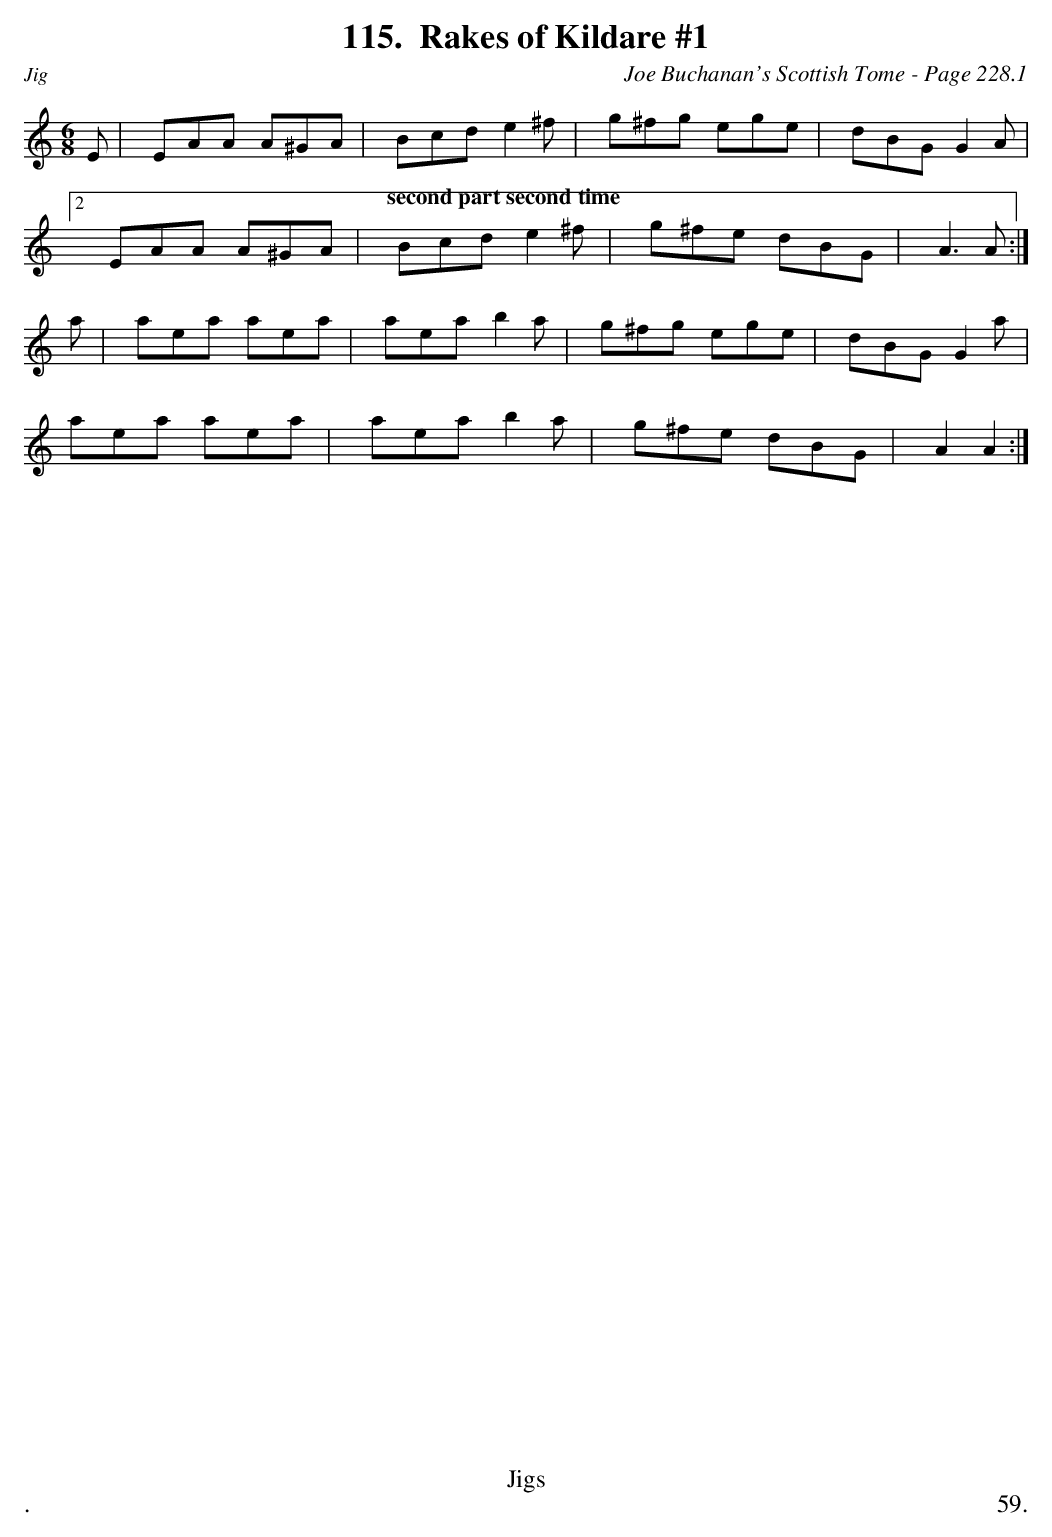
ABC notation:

X:1
T:Rakes of Kildare #1
C:Joe Buchanan's Scottish Tome - Page 228.1
L:1/8
M:6/8
K:C
E | EAA A^GA | Bcd e2 ^f | g^fg ege | dBG G2 A |
[2"@190,39second part second time"EAA A^GA | Bcd e2 ^f | g^fe dBG | A2> A2 :|
a | aea aea | aea b2 a | g^fg ege | dBG G2 a |
aea aea | aea b2 a | g^fe dBG | A2 A2 :|
